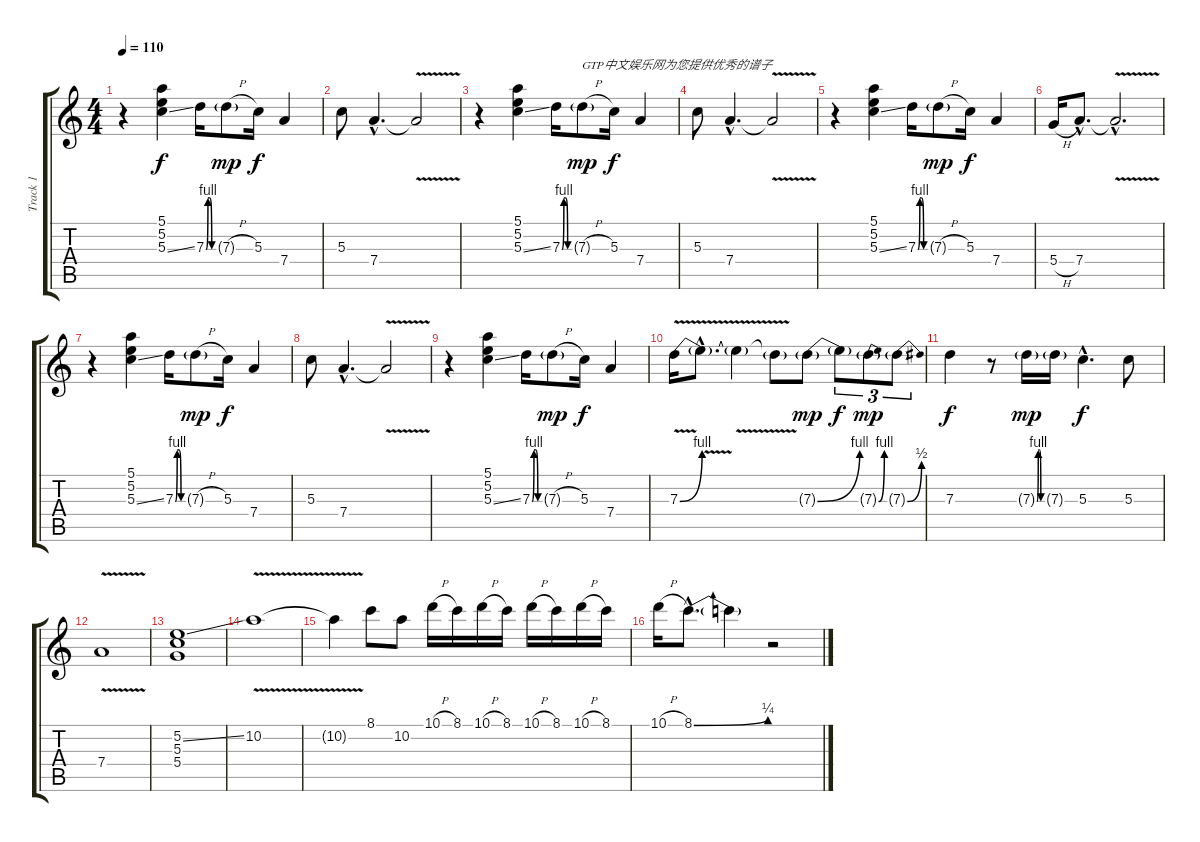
\track ("Track 1" "Track 1") {instrument distortionguitar}
\staff {score tabs}
\tuning (E4 B3 G3 D3 A2 E2) {hide}
\ts (4 4)
\tempo 110
\clef g2
\ks c
r.4{dy f instrument distortionguitar} (5.1 5.2 5.3{ss}).4 7.3{be (custom 0 0 15 4 30 4 45 0 60 0)}.16 7.3{h g}.8{dy mp} 5.3.16{dy f} 7.4.4 |
5.3.8 7.4{hac}.4{d} 7.4{v t}.2 |
r.4 (5.1 5.2 5.3{ss}).4 7.3{be (custom 0 0 15 4 30 4 45 0 60 0)}.16 7.3{h g}.8{txt "GTP中文娱乐网为您提供优秀的谱子" dy mp} 5.3.16{dy f} 7.4.4 |
5.3.8 7.4{hac}.4{d} 7.4{v t}.2 |
r.4 (5.1 5.2 5.3{ss}).4 7.3{be (custom 0 0 15 4 30 4 45 0 60 0)}.16 7.3{h g}.8{dy mp} 5.3.16{dy f} 7.4.4 |
5.4{h}.16 7.4{hac}.8{d} 7.4{v hac t}.2{d} |
r.4 (5.1 5.2 5.3{ss}).4 7.3{be (custom 0 0 15 4 30 4 45 0 60 0)}.16 7.3{h g}.8{dy mp} 5.3.16{dy f} 7.4.4 |
5.3.8 7.4{hac}.4{d} 7.4{v t}.2 |
r.4 (5.1 5.2 5.3{ss}).4 7.3{be (custom 0 0 15 4 30 4 45 0 60 0)}.16 7.3{h g}.8{dy mp} 5.3.16{dy f} 7.4.4 |
7.3{be (bend 0 0 60 4) v}.16 7.3{v hac t}.8{d} 7.3{v t}.4 7.3{t}.8 7.3{be (bend 0 0 60 4) g}.8{dy mp} 7.3{t}.8{tu (3 2) dy f} 7.3{be (bend 0 0 60 4) g}.8{tu (3 2) dy mp} 7.3{be (bend 0 0 60 2) g}.8{tu (3 2)} |
7.3.4{dy f} r.8 7.3{be (custom 0 0 15 4 30 4 45 0 60 0) g}.16{dy mp} 7.3{g}.16 5.3{hac}.4{d dy f} 5.3.8 |
7.4{v}.1 |
(5.2{ss} 5.3 5.4).1 |
10.2{v}.1 |
10.2{t}.4 8.1.8 10.2.8 10.1{h}.16 8.1.16 10.1{h}.16 8.1.16 10.1{h}.16 8.1.16 10.1{h}.16 8.1.16 |
10.1{h}.16 8.1{be (bend 0 0 60 1) hac}.8{d} 8.1{t}.4 r.2
